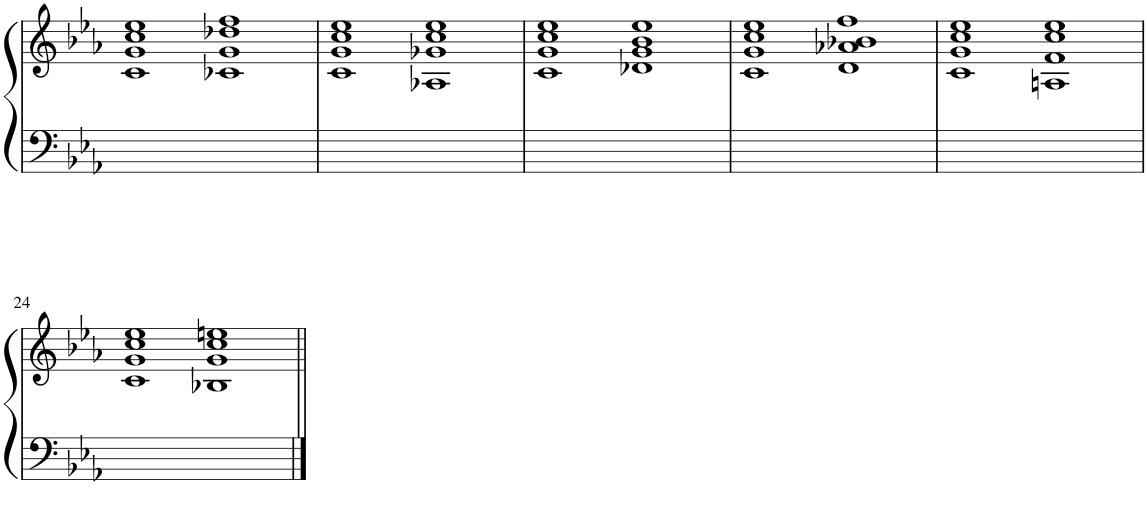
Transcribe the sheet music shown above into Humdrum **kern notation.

**kern	**kern
*part1	*part1
*staff2	*staff1
*I"Piano	*
*I'Pno.	*
!!LO:PB:g=z
*clefF4	*clefG2
*k[b-e-a-]	*k[b-e-a-]
*M2/1	*M2/1
=19	=19
*	*^
*	*	*^
*	*	*	*^
0ryy	1ee-	1cc	1g	1c
.	1ff	1dd-X	1g	1c-X
=20	=20	=20	=20	=20
0ryy	1ee-	1cc	1g	1c
.	1ee-	1cc	1g-X	1A-X
=21	=21	=21	=21	=21
0ryy	1ee-	1cc	1g	1c
.	1ee-	1b-	1g	1d-X
=22	=22	=22	=22	=22
0ryy	1ee-	1cc	1g	1c
.	1ff	1b-X	1a-X	1d
=23	=23	=23	=23	=23
0ryy	1ee-	1cc	1g	1c
.	1ee-	1cc	1f	1An
!!LO:LB:g=z	!!	!!	!!
=24	=24	=24	=24	=24
0ryy	1ee-	1cc	1g	1c
.	1een	1cc	1g	1B-X
*	*v	*v	*v	*v
=||	=||
*-	*-
